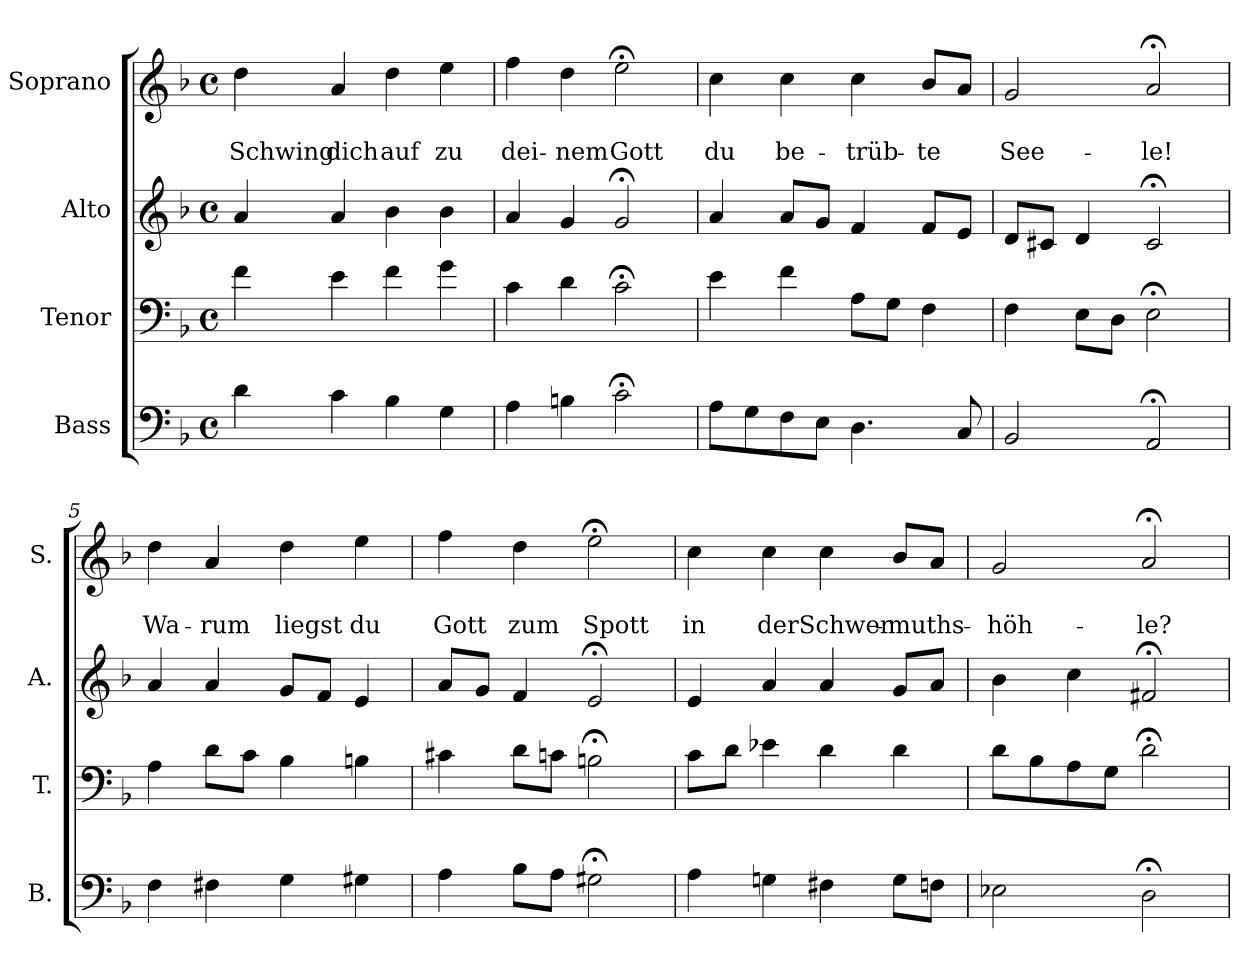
**kern	**kern	**kern	**kern	**text	**text
*part4	*part3	*part2	*part1	*part1	*part1
*staff4	*staff3	*staff2	*staff1	*staff1	*staff1
*I"Bass	*I"Tenor	*I"Alto	*I"Soprano	*	*
*I'B.	*I'T.	*I'A.	*I'S.	*	*
*clefF4	*clefF4	*clefG2	*clefG2	*	*
*k[b-]	*k[b-]	*k[b-]	*k[b-]	*	*
*F:	*F:	*F:	*d:	*	*
*M4/4	*M4/4	*M4/4	*M4/4	*	*
*met(c)	*met(c)	*met(c)	*met(c)	*	*
=1	=1	=1	=1	=1	=1
4d\	4f\	4a/	4dd\	.	Schwing'
4c\	4e\	4a/	4a/	.	dich
4B-\	4f\	4b-\	4dd\	.	auf
4G\	4g\	4b-\	4ee\	.	zu
=2	=2	=2	=2	=2	=2
4A\	4c\	4a/	4ff\	.	dei-
4Bn\	4d\	4g/	4dd\	.	-nem
2c;<\	2c;<\	2g;</	2ee;<\	.	Gott
=3	=3	=3	=3	=3	=3
8A\L	4e\	4a/	4cc\	.	du
8G\	.	.	.	.	.
8F\	4f\	8a/L	4cc\	.	be-
8E\J	.	8g/J	.	.	.
4.D\	8A\L	4f/	4cc\	.	-trüb-
.	8G\J	.	.	.	.
.	4F\	8f/L	8b-/L	.	-te
8C/	.	8e/J	8a/J	.	.
=4	=4	=4	=4	=4	=4
2BB-/	4F\	8d/L	2g/	.	See-
.	.	8c#X/J	.	.	.
.	8E\L	4d/	.	.	.
.	8D\J	.	.	.	.
2AA;</	2E;<\	2c#;</	2a;</	.	-le!
=5	=5	=5	=5	=5	=5
4F\	4A\	4a/	4dd\	.	Wa-
4F#X\	8d\L	4a/	4a/	.	-rum
.	8c\J	.	.	.	.
4G\	4B-\	8g/L	4dd\	.	liegst
.	.	8f/J	.	.	.
4G#X\	4Bn\	4e/	4ee\	.	du
=6	=6	=6	=6	=6	=6
4A\	4c#X\	8a/L	4ff\	.	Gott
.	.	8g/J	.	.	.
8B-\L	8d\L	4f/	4dd\	.	zum
8A\J	8cn\J	.	.	.	.
2G#X;<\	2Bn;<\	2e;</	2ee;<\	.	Spott
!!LO:LB:g=z
=7	=7	=7	=7	=7	=7
4A\	8c\L	4e/	4cc\	.	in
.	8d\J	.	.	.	.
4Gn\	4e-X\	4a/	4cc\	.	der
4F#X\	4d\	4a/	4cc\	.	Schwer-
8G\L	4d\	8g/L	8b-/L	.	-muths-
8Fn\J	.	8a/J	8a/J	.	.
=8	=8	=8	=8	=8	=8
2E-X\	8d\L	4b-\	2g/	.	-höh-
.	8B-\	.	.	.	.
.	8A\	4cc\	.	.	.
.	8G\J	.	.	.	.
2D;<\	2d;<\	2f#X;</	2a;</	.	-le?
=	=	=	=	=	=
*-	*-	*-	*-	*-	*-
